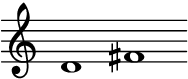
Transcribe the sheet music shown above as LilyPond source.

\version "2.16.2" % absolutely necessary!

% use this to crop output page size to match the snippet
#(ly:set-option 'preview #t)

%%%%%%%%%%%%%%%%%%%%%%%%%%
% here goes the snippet: %
%%%%%%%%%%%%%%%%%%%%%%%%%%
<<
\relative c' {
  \override Staff.TimeSignature #'stencil = ##f 
  \time 3/1
  d1 fis
}
>>